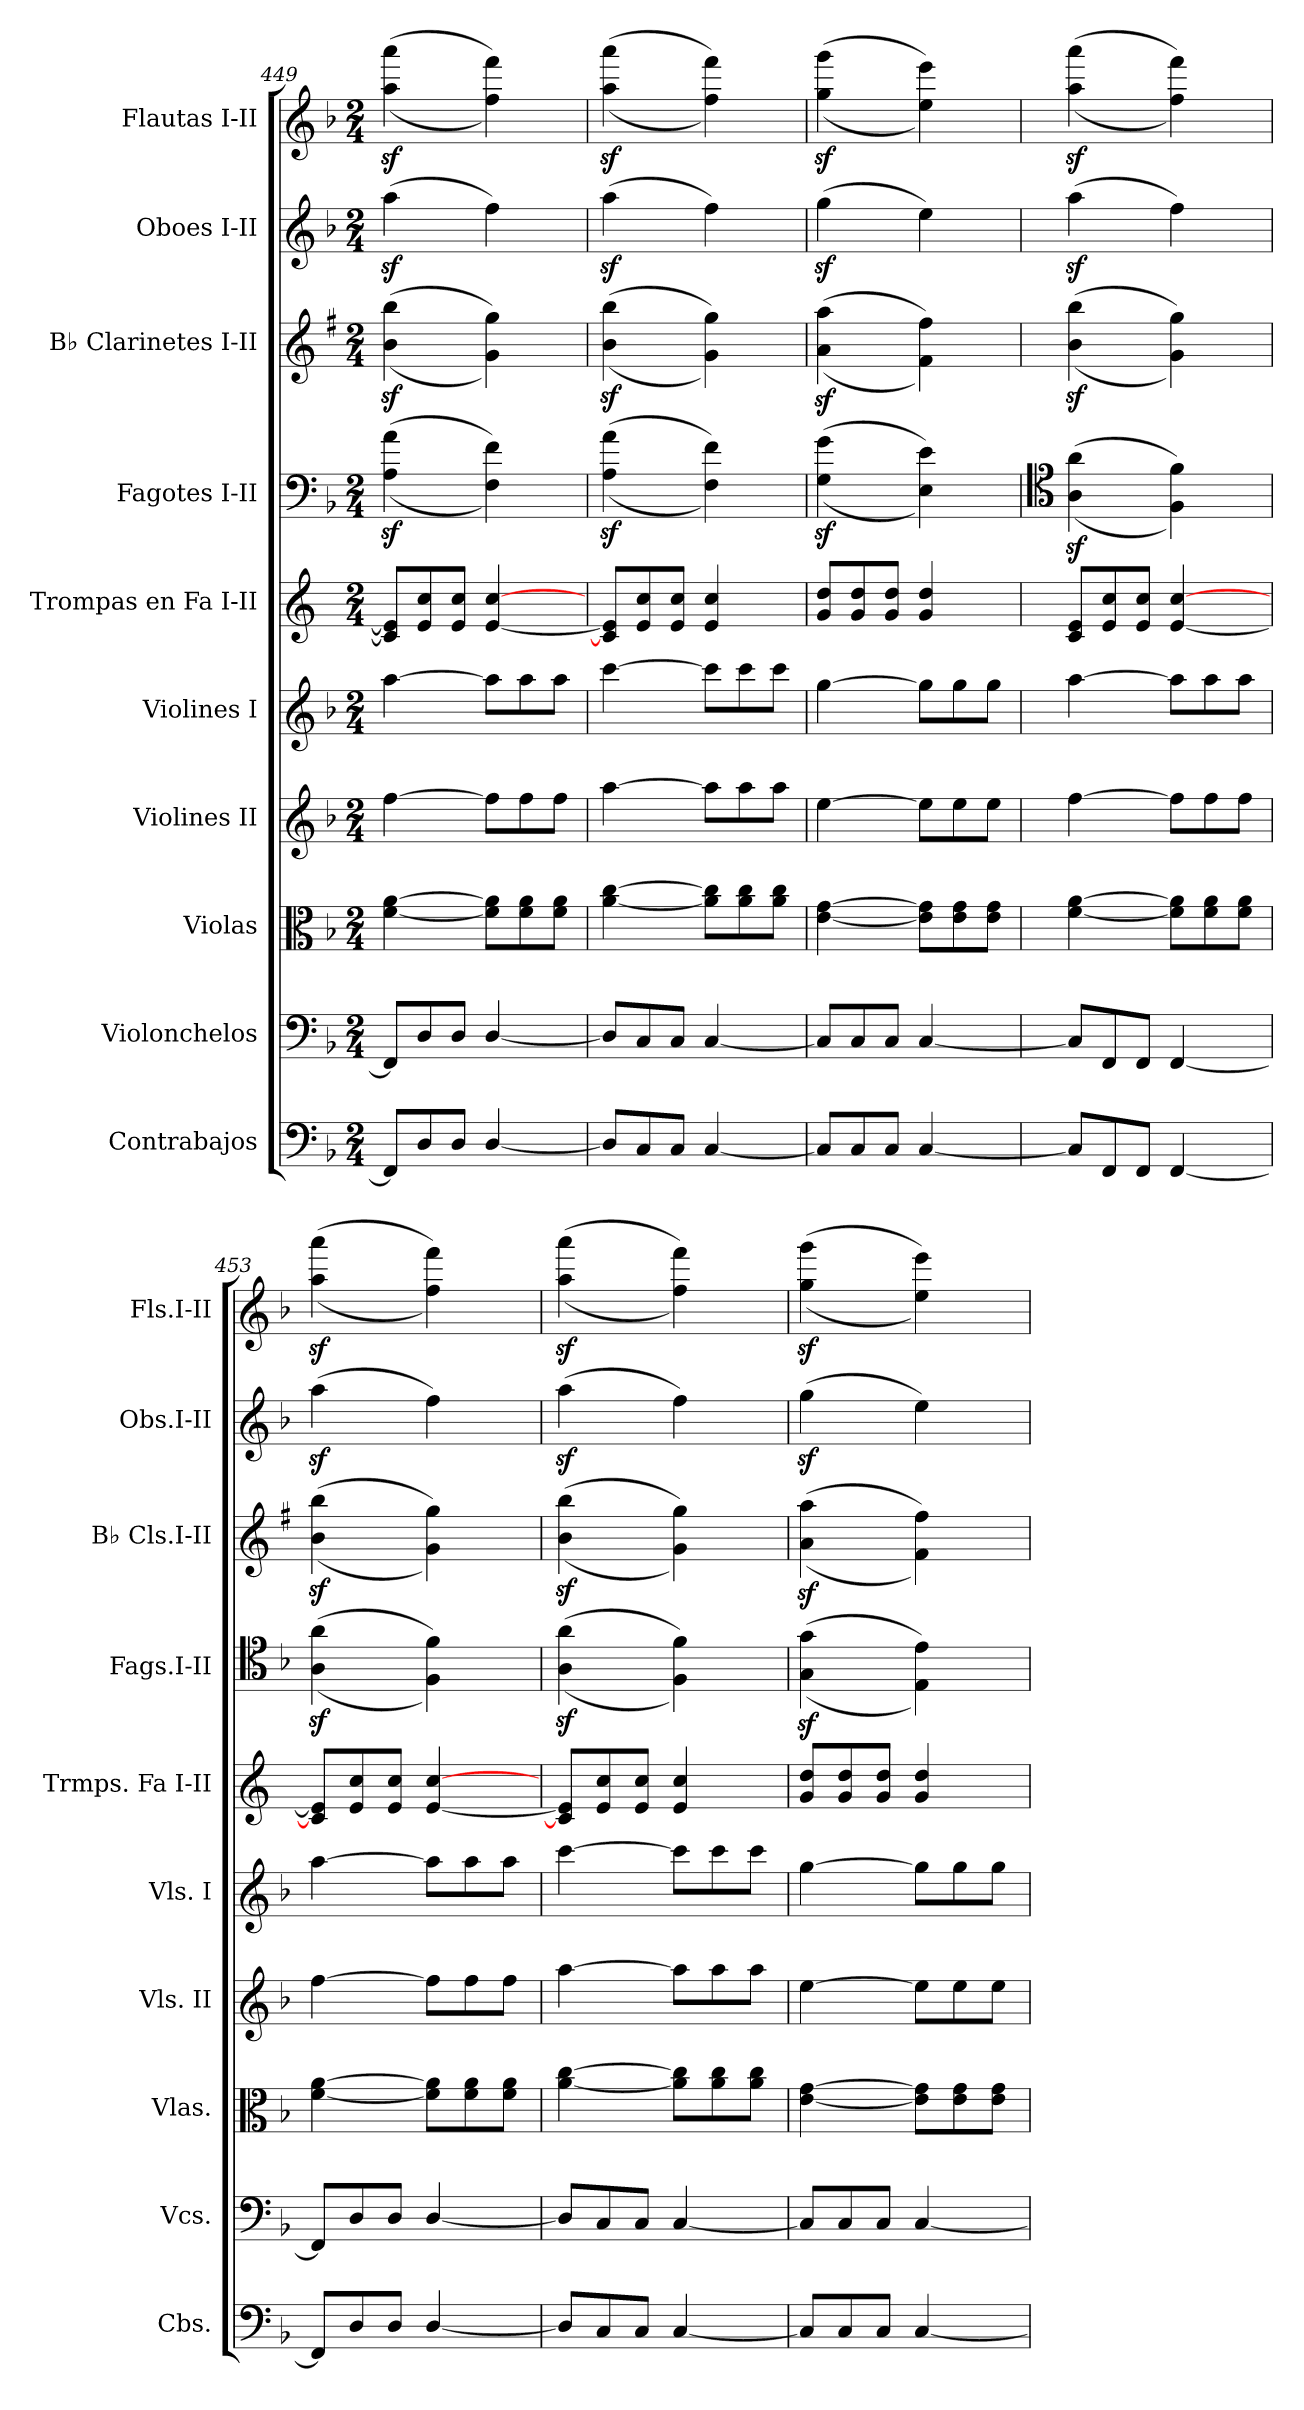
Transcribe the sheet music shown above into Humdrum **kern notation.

**kern	**kern	**kern	**kern	**kern	**kern	**kern	**kern	**kern	**kern
*part10	*part9	*part8	*part7	*part6	*part5	*part4	*part3	*part2	*part1
*staff10	*staff9	*staff8	*staff7	*staff6	*staff5	*staff4	*staff3	*staff2	*staff1
*I"Contrabajos	*I"Violonchelos	*I"Violas	*I"Violines II	*I"Violines I	*I"Trompas en Fa I-II	*I"Fagotes I-II	*I"B♭ Clarinetes I-II	*I"Oboes I-II	*I"Flautas I-II
*I'Cbs.	*I'Vcs.	*I'Vlas.	*I'Vls. II	*I'Vls. I	*I'Trmps. Fa I-II	*I'Fags.I-II	*I'B♭ Cls.I-II	*I'Obs.I-II	*I'Fls.I-II
*clefF4	*clefF4	*clefC3	*clefG2	*clefG2	*clefG2	*clefF4	*clefG2	*clefG2	*clefG2
*ITrd7c12	*	*	*	*	*ITrd4c7	*	*ITrd1c2	*	*
*k[b-]	*k[b-]	*k[b-]	*k[b-]	*k[b-]	*k[b-]	*k[b-]	*k[b-]	*k[b-]	*k[b-]
*M2/4	*M2/4	*M2/4	*M2/4	*M2/4	*M2/4	*M2/4	*M2/4	*M2/4	*M2/4
*Xtuplet	*Xtuplet	*	*	*	*Xtuplet	*	*	*	*
=449	=449	=449	=449	=449	=449	=449	=449	=449	=449
12FFF/L]	12FF/L]	[4f\ [4a\	[4ff\	[4aa\	12F/] 12A/]L	((4A\z< 4a\z<	((4a\z< 4aa\z<	(4aaz<\	((4aa\z< 4aaa\z<
12DD/	12D/	.	.	.	12A/ 12f/	.	.	.	.
12DD/J	12D/J	.	.	.	12A/ 12f/J	.	.	.	.
*	*	*Xtuplet	*Xtuplet	*Xtuplet	*	*	*	*	*
[4DD/	[4D/	12f\] 12a\]L	12ff\L]	12aa\L]	[4A/ [4f/	4F\ 4f\))	4f\ 4ff\))	4ff\)	4ff\ 4fff\))
.	.	12f\ 12a\	12ff\	12aa\	.	.	.	.	.
.	.	12f\ 12a\J	12ff\J	12aa\J	.	.	.	.	.
=450	=450	=450	=450	=450	=450	=450	=450	=450	=450
12DD/L]	12D/L]	[4a\ [4cc\	[4aa\	[4ccc\	12F/] 12A/]L	((4A\z< 4a\z<	((4a\z< 4aa\z<	(4aaz<\	((4aa\z< 4aaa\z<
12CC/	12C/	.	.	.	12A/ 12f/	.	.	.	.
12CC/J	12C/J	.	.	.	12A/ 12f/J	.	.	.	.
[4CC/	[4C/	12a\] 12cc\]L	12aa\L]	12ccc\L]	4A/ 4f/	4F\ 4f\))	4f\ 4ff\))	4ff\)	4ff\ 4fff\))
.	.	12a\ 12cc\	12aa\	12ccc\	.	.	.	.	.
.	.	12a\ 12cc\J	12aa\J	12ccc\J	.	.	.	.	.
=451	=451	=451	=451	=451	=451	=451	=451	=451	=451
12CC/L]	12C/L]	[4e\ [4g\	[4ee\	[4gg\	12c/ 12g/L	((4G\z< 4g\z<	((4g\z< 4gg\z<	(4ggz<\	((4gg\z< 4ggg\z<
12CC/	12C/	.	.	.	12c/ 12g/	.	.	.	.
12CC/J	12C/J	.	.	.	12c/ 12g/J	.	.	.	.
[4CC/	[4C/	12e\] 12g\]L	12ee\L]	12gg\L]	4c/ 4g/	4E\ 4e\))	4e\ 4ee\))	4ee\)	4ee\ 4eee\))
.	.	12e\ 12g\	12ee\	12gg\	.	.	.	.	.
.	.	12e\ 12g\J	12ee\J	12gg\J	.	.	.	.	.
=452	=452	=452	=452	=452	=452	=452	=452	=452	=452
*	*	*	*	*	*	*clefC4	*	*	*
12CC/L]	12C/L]	[4f\ [4a\	[4ff\	[4aa\	12F/ 12A/L	((4A\z< 4a\z<	((4a\z< 4aa\z<	(4aaz<\	((4aa\z< 4aaa\z<
12FFF/	12FF/	.	.	.	12A/ 12f/	.	.	.	.
12FFF/J	12FF/J	.	.	.	12A/ 12f/J	.	.	.	.
[4FFF/	[4FF/	12f\] 12a\]L	12ff\L]	12aa\L]	[4A/ [4f/	4F\ 4f\))	4f\ 4ff\))	4ff\)	4ff\ 4fff\))
.	.	12f\ 12a\	12ff\	12aa\	.	.	.	.	.
.	.	12f\ 12a\J	12ff\J	12aa\J	.	.	.	.	.
!!LO:PB:g=z
=453	=453	=453	=453	=453	=453	=453	=453	=453	=453
12FFF/L]	12FF/L]	[4f\ [4a\	[4ff\	[4aa\	12F/] 12A/]L	((4A\z< 4a\z<	((4a\z< 4aa\z<	(4aaz<\	((4aa\z< 4aaa\z<
12DD/	12D/	.	.	.	12A/ 12f/	.	.	.	.
12DD/J	12D/J	.	.	.	12A/ 12f/J	.	.	.	.
[4DD/	[4D/	12f\] 12a\]L	12ff\L]	12aa\L]	[4A/ [4f/	4F\ 4f\))	4f\ 4ff\))	4ff\)	4ff\ 4fff\))
.	.	12f\ 12a\	12ff\	12aa\	.	.	.	.	.
.	.	12f\ 12a\J	12ff\J	12aa\J	.	.	.	.	.
=454	=454	=454	=454	=454	=454	=454	=454	=454	=454
12DD/L]	12D/L]	[4a\ [4cc\	[4aa\	[4ccc\	12F/] 12A/]L	((4A\z< 4a\z<	((4a\z< 4aa\z<	(4aaz<\	((4aa\z< 4aaa\z<
12CC/	12C/	.	.	.	12A/ 12f/	.	.	.	.
12CC/J	12C/J	.	.	.	12A/ 12f/J	.	.	.	.
[4CC/	[4C/	12a\] 12cc\]L	12aa\L]	12ccc\L]	4A/ 4f/	4F\ 4f\))	4f\ 4ff\))	4ff\)	4ff\ 4fff\))
.	.	12a\ 12cc\	12aa\	12ccc\	.	.	.	.	.
.	.	12a\ 12cc\J	12aa\J	12ccc\J	.	.	.	.	.
=455	=455	=455	=455	=455	=455	=455	=455	=455	=455
12CC/L]	12C/L]	[4e\ [4g\	[4ee\	[4gg\	12c/ 12g/L	((4G\z< 4g\z<	((4g\z< 4gg\z<	(4ggz<\	((4gg\z< 4ggg\z<
12CC/	12C/	.	.	.	12c/ 12g/	.	.	.	.
12CC/J	12C/J	.	.	.	12c/ 12g/J	.	.	.	.
[4CC/	[4C/	12e\] 12g\]L	12ee\L]	12gg\L]	4c/ 4g/	4E\ 4e\))	4e\ 4ee\))	4ee\)	4ee\ 4eee\))
.	.	12e\ 12g\	12ee\	12gg\	.	.	.	.	.
.	.	12e\ 12g\J	12ee\J	12gg\J	.	.	.	.	.
=	=	=	=	=	=	=	=	=	=
*-	*-	*-	*-	*-	*-	*-	*-	*-	*-
